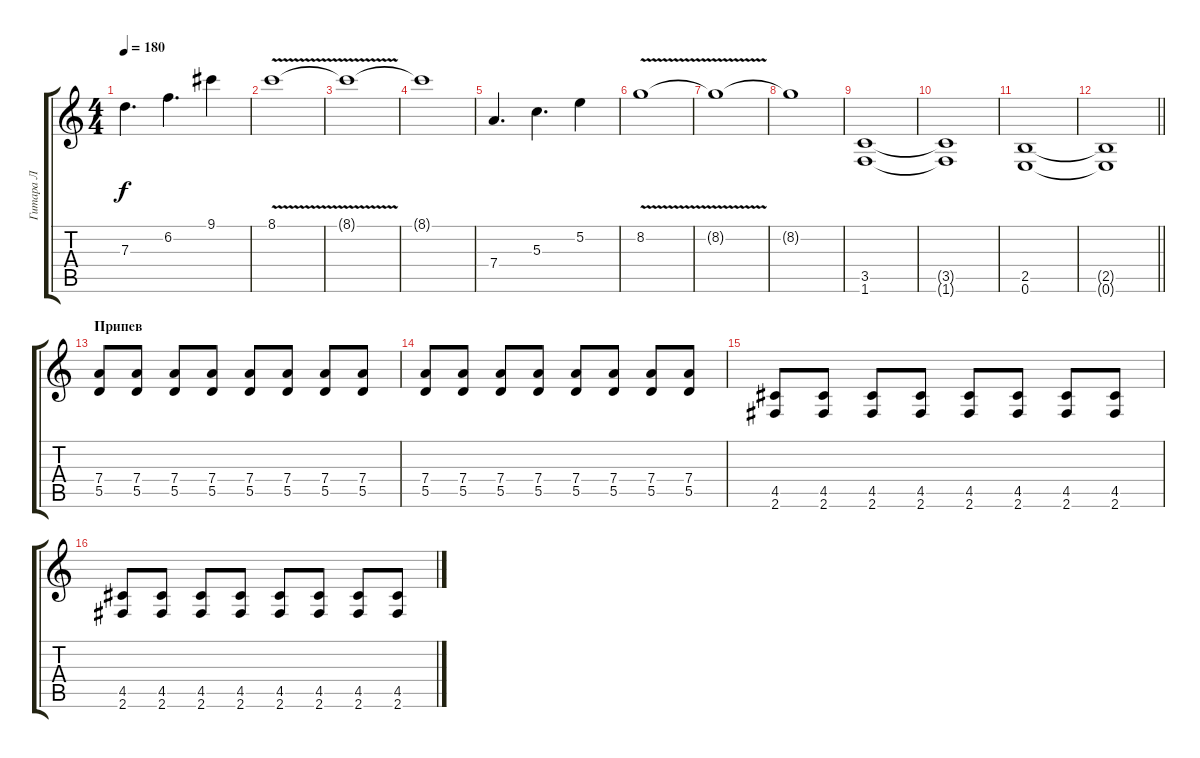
\track ("Гитара Л" "Гитара Л") {instrument overdrivenguitar}
\staff {score tabs}
\tuning (E4 B3 G3 D3 A2 E2) {hide}
\ts (4 4)
\tempo 180
\clef g2
\ks c
7.3.4{d dy f} 6.2.4{d} 9.1.4 |
8.1{v}.1 |
8.1{t}.1 |
8.1{t}.1 |
7.4.4{d volume 13} 5.3.4{d} 5.2.4 |
8.2{v}.1 |
8.2{t}.1 |
8.2{t}.1 |
(3.5 1.6).1 |
(3.5{t} 1.6{t}).1 |
(2.5 0.6).1 |
\barLineRight lightlight
(2.5{t} 0.6{t}).1 |
\section ("" "Припев")
(7.4 5.5).8 (7.4 5.5).8 (7.4 5.5).8 (7.4 5.5).8 (7.4 5.5).8 (7.4 5.5).8 (7.4 5.5).8 (7.4 5.5).8 |
(7.4 5.5).8 (7.4 5.5).8 (7.4 5.5).8 (7.4 5.5).8 (7.4 5.5).8 (7.4 5.5).8 (7.4 5.5).8 (7.4 5.5).8 |
(4.5 2.6).8 (4.5 2.6).8 (4.5 2.6).8 (4.5 2.6).8 (4.5 2.6).8 (4.5 2.6).8 (4.5 2.6).8 (4.5 2.6).8 |
(4.5 2.6).8 (4.5 2.6).8 (4.5 2.6).8 (4.5 2.6).8 (4.5 2.6).8 (4.5 2.6).8 (4.5 2.6).8 (4.5 2.6).8
